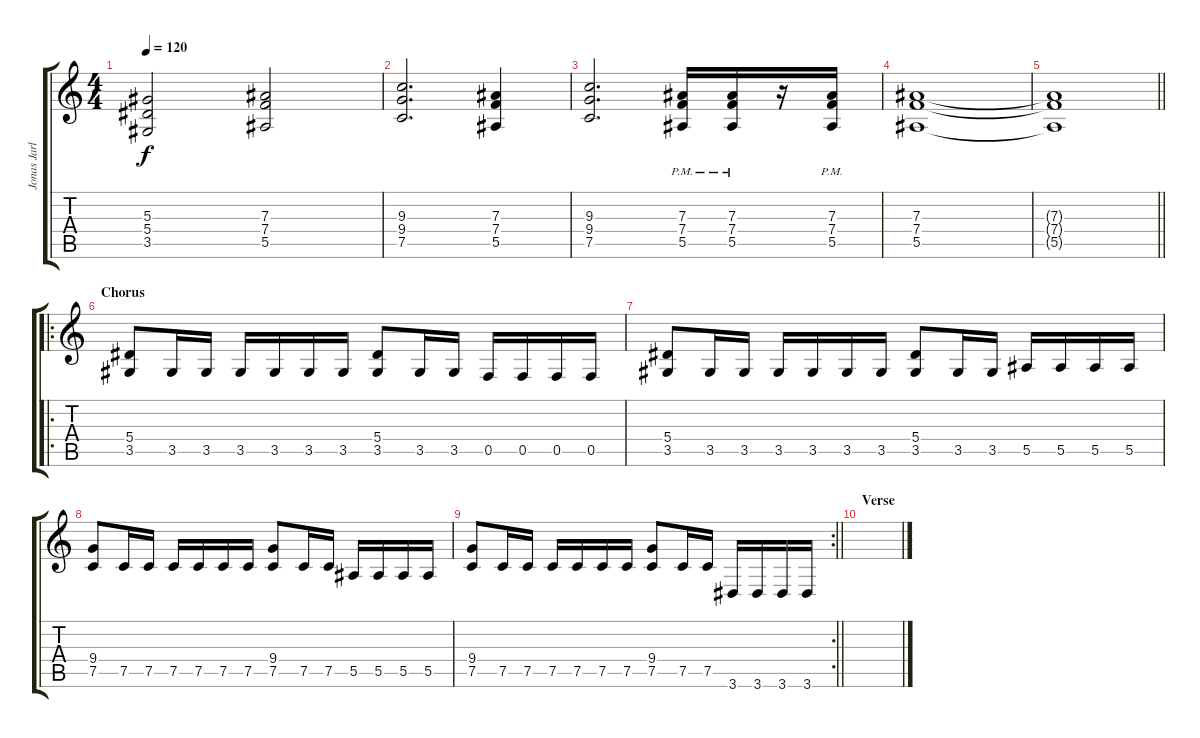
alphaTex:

\track ("Jonas Jarlsby (Rhythm)" "Jonas Jarl") {instrument distortionguitar}
\staff {score tabs}
\tuning (C4 G3 Eb3 Bb2 F2 C2) {hide}
\ts (4 4)
\tempo 120
\clef g2
\ks c
(5.3 5.4 3.5).2{dy f} (7.3 7.4 5.5).2 |
(9.3 9.4 7.5).2{d} (7.3 7.4 5.5).4 |
(9.3 9.4 7.5).2{d} (7.3{pm} 7.4{pm} 5.5{pm}).16 (7.3{pm} 7.4{pm} 5.5{pm}).16 r.16 (7.3{pm} 7.4{pm} 5.5{pm}).16 |
(7.3 7.4 5.5).1 |
\barLineRight lightlight
(7.3{t} 7.4{t} 5.5{t}).1 |
\ro
\section ("" "Chorus")
(5.4 3.5).8 3.5.16 3.5.16 3.5.16 3.5.16 3.5.16 3.5.16 (5.4 3.5).8 3.5.16 3.5.16 0.5.16 0.5.16 0.5.16 0.5.16 |
(5.4 3.5).8 3.5.16 3.5.16 3.5.16 3.5.16 3.5.16 3.5.16 (5.4 3.5).8 3.5.16 3.5.16 5.5.16 5.5.16 5.5.16 5.5.16 |
(9.4 7.5).8 7.5.16 7.5.16 7.5.16 7.5.16 7.5.16 7.5.16 (9.4 7.5).8 7.5.16 7.5.16 5.5.16 5.5.16 5.5.16 5.5.16 |
\rc 2
\barLineRight lightlight
(9.4 7.5).8 7.5.16 7.5.16 7.5.16 7.5.16 7.5.16 7.5.16 (9.4 7.5).8 7.5.16 7.5.16 3.6.16 3.6.16 3.6.16 3.6.16 |
\section ("" "Verse")
